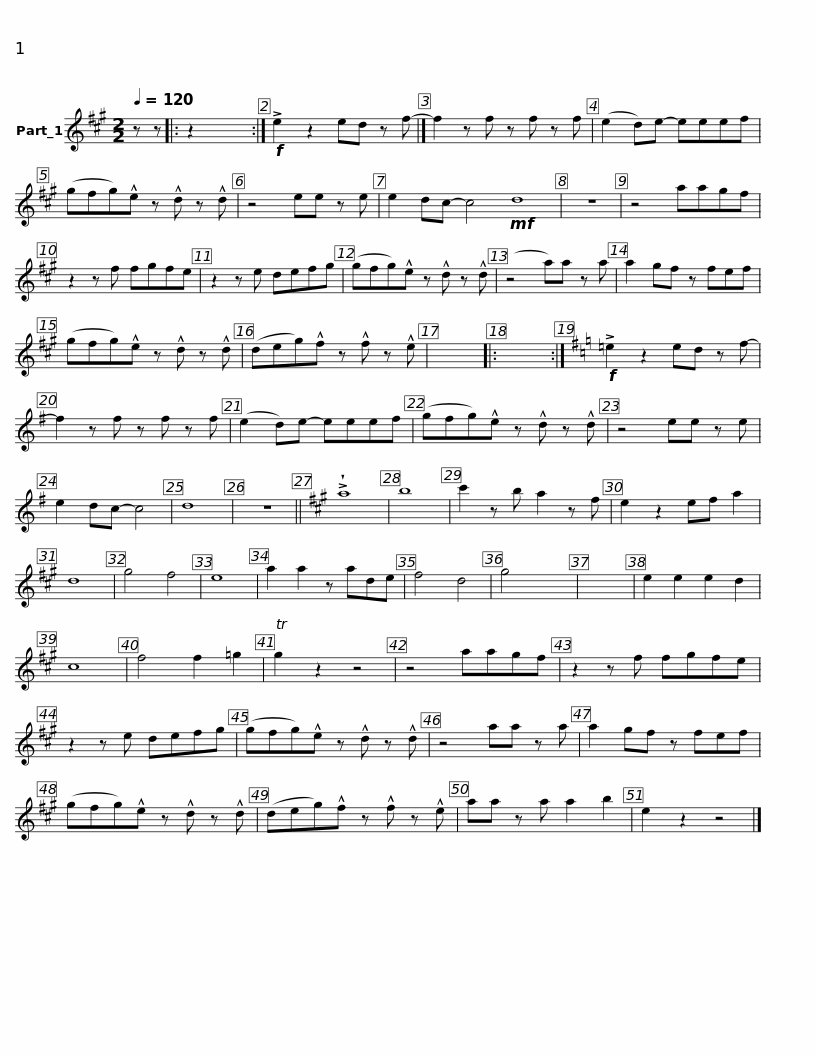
X:1
L:1/8
Q:1/4=120
M:2/2
I:linebreak $
K:A
V:1 treble
V:1
 z z |: z2 x6 :|!f! !>!e2 z2 ed z f- |] f2 z f z f z f | (e2 d)e- eeef | %5
 (gfg)!^!e z !^!d z !^!d |$ z4 ee z e | e2 dc- c4!mf! d8 | z8 | z4 aagf | %10
 z2 z f fgfe | z2 z e defg | (gfg)!^!e z !^!d z !^!d |$ (z4 a)a z a | a2 gf z fef | %15
 (gfg)!^!e z !^!d z !^!d | (deg)!^!f z !^!f z !^!e | x8 |: x8 :|$[K:G]!f! !>!=e2 z2 ed z f- | %20
 f2 z f z f z f | (e2 d)e- eeef | (gfg)!^!e z !^!d z !^!d | z4 ee z e | e2 dc- c4 | %25
 d8 | z8 ||$[K:A] !>!!wedge!a8 | b8 | c'2 z b a2 z f | %30
 e2 z2 ef a2 | d8 | g4 f4 | e8 | a2 a2 z ade | %35
 f4 d4 | g4 x4 | x8 | e2 e2 e2 d2 |$ c8 | %40
 f4 f2 =g2 | Tg2 z2 z4 | z4 aagf | z2 z f fgfe | z2 z e defg | %45
 (gfg)!^!e z !^!d z !^!d |$ z4 aa z a | a2 gf z fef | (gfg)!^!e z !^!d z !^!d | (deg)!^!f z !^!f z !^!e | %50
 aa z a a2 b2 | e2 z2 z4 |] %52
